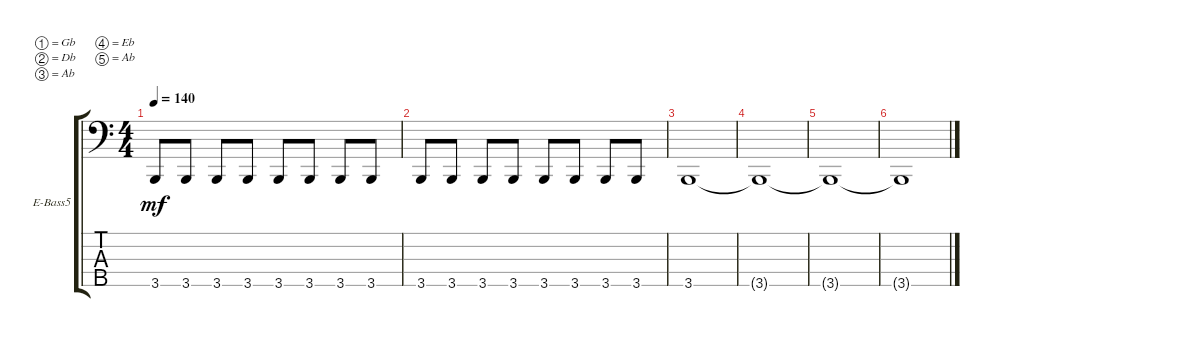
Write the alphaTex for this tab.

\bracketExtendMode groupsimilarinstruments
\firstSystemTrackNameOrientation horizontal
\otherSystemsTrackNameOrientation horizontal
\track ("Bass" "E-Bass5") {instrument electricbassfinger}
\staff {score tabs}
\tuning (Gb2 Db2 Ab1 Eb1 Ab0)
\ts (4 4)
\tempo 140
\clef f4
\ks c
3.5.8{dy mf} 3.5.8 3.5.8 3.5.8 3.5.8 3.5.8 3.5.8 3.5.8 |
3.5.8 3.5.8 3.5.8 3.5.8 3.5.8 3.5.8 3.5.8 3.5.8 |
3.5.1 |
3.5{t}.1 |
3.5{t}.1 |
3.5{t}.1
